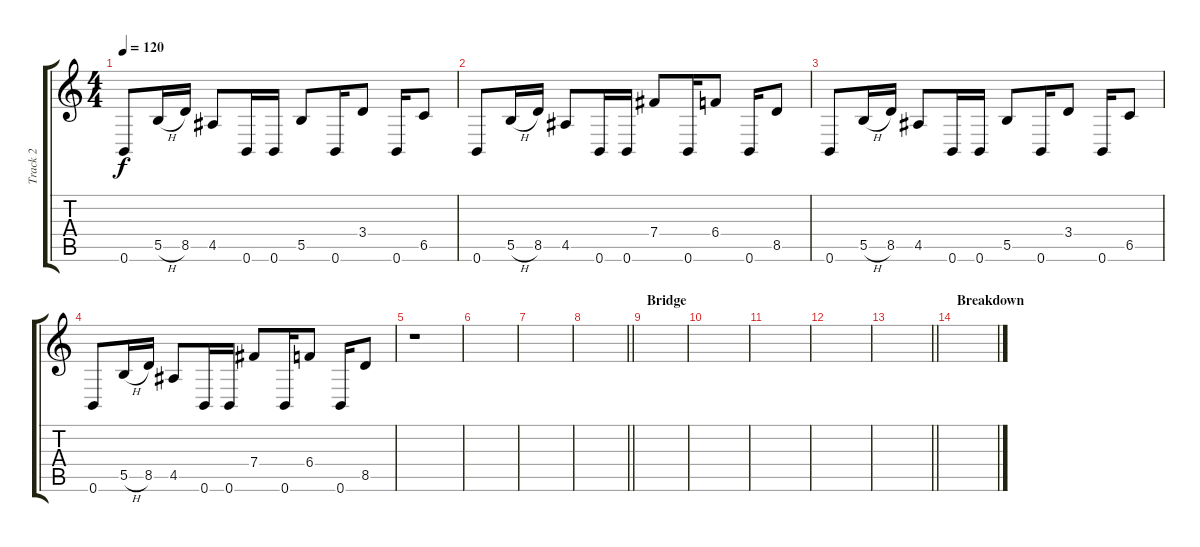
\track ("Track 2" "Track 2") {instrument distortionguitar}
\staff {score tabs}
\tuning (Db4 Ab3 E3 B2 Gb2 B1) {hide}
\ts (4 4)
\tempo 120
\clef g2
\ks c
0.6.8{dy f} 5.5{h}.16 8.5.16 4.5.8 0.6.16 0.6.16 5.5.8 0.6.16 3.4.8 0.6.16 6.5.8 |
0.6.8 5.5{h}.16 8.5.16 4.5.8 0.6.16 0.6.16 7.4.8 0.6.16 6.4.8 0.6.16 8.5.8 |
0.6.8 5.5{h}.16 8.5.16 4.5.8 0.6.16 0.6.16 5.5.8 0.6.16 3.4.8 0.6.16 6.5.8 |
0.6.8 5.5{h}.16 8.5.16 4.5.8 0.6.16 0.6.16 7.4.8 0.6.16 6.4.8 0.6.16 8.5.8 |
r.1 |
|
|
\barLineRight lightlight
|
\section ("" "Bridge")
|
|
|
|
\barLineRight lightlight
|
\section ("" "Breakdown")
